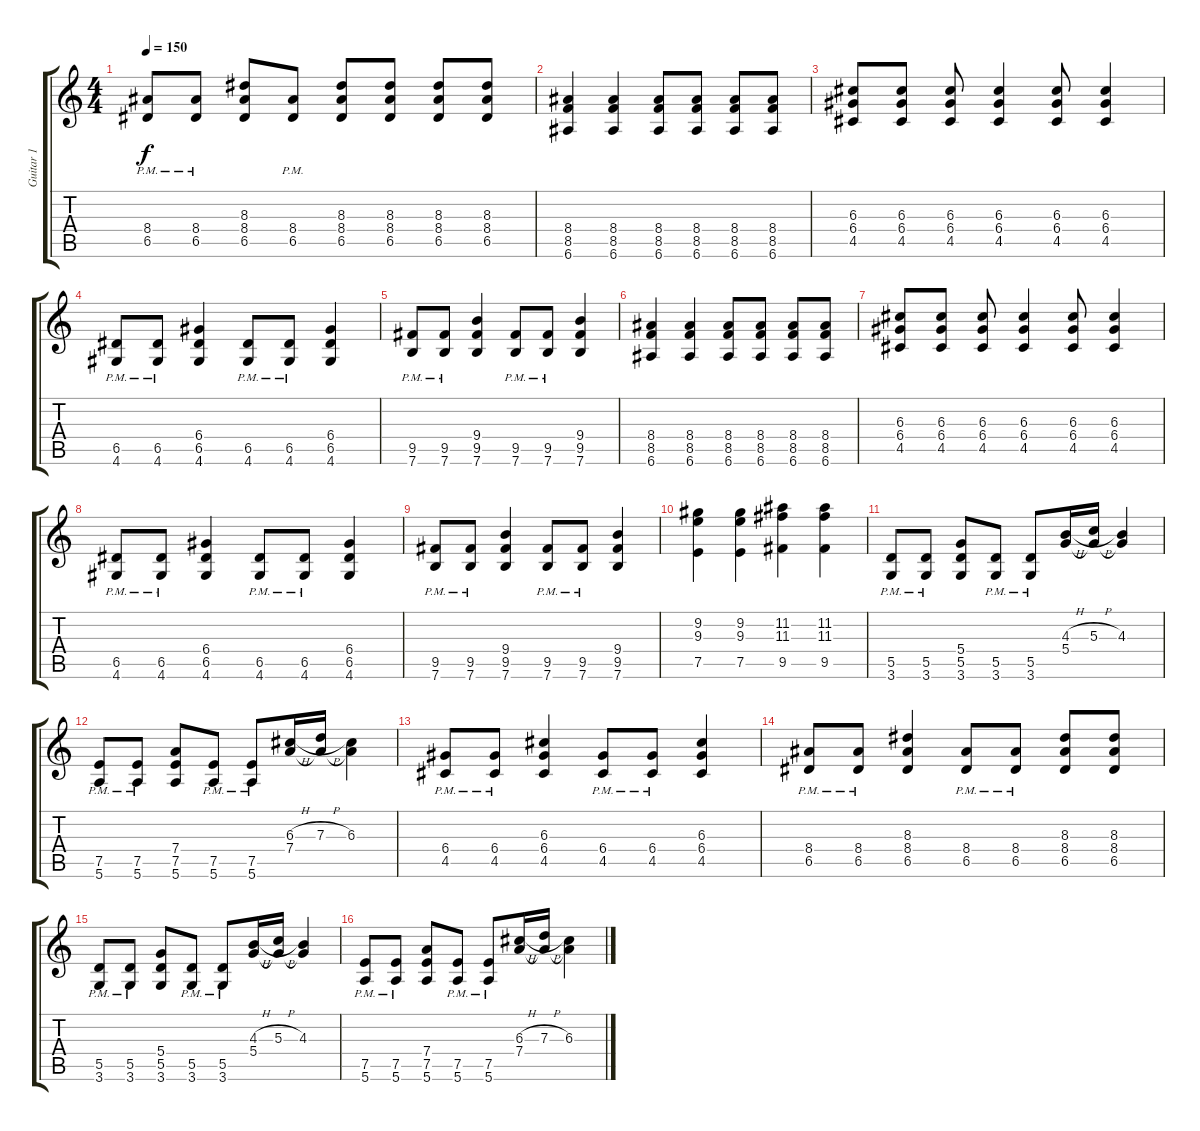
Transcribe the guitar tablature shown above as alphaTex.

\track ("Guitar 1" "Guitar 1") {instrument distortionguitar}
\staff {score tabs}
\tuning (E4 B3 G3 D3 A2 E2) {hide}
\ts (4 4)
\tempo 150
\clef g2
\ks c
(8.4{pm} 6.5{pm}).8{dy f} (8.4{pm} 6.5{pm}).8 (8.3 8.4 6.5).8 (8.4{pm} 6.5{pm}).8 (8.3 8.4 6.5).8 (8.3 8.4 6.5).8 (8.3 8.4 6.5).8 (8.3 8.4 6.5).8 |
(8.4 8.5 6.6).4 (8.4 8.5 6.6).4 (8.4 8.5 6.6).8 (8.4 8.5 6.6).8 (8.4 8.5 6.6).8 (8.4 8.5 6.6).8 |
(6.3 6.4 4.5).8 (6.3 6.4 4.5).8 (6.3 6.4 4.5).8 (6.3 6.4 4.5).4 (6.3 6.4 4.5).8 (6.3 6.4 4.5).4 |
(6.5{pm} 4.6{pm}).8 (6.5{pm} 4.6{pm}).8 (6.4 6.5 4.6).4 (6.5{pm} 4.6{pm}).8 (6.5{pm} 4.6{pm}).8 (6.4 6.5 4.6).4 |
(9.5{pm} 7.6{pm}).8 (9.5{pm} 7.6{pm}).8 (9.4 9.5 7.6).4 (9.5{pm} 7.6{pm}).8 (9.5{pm} 7.6{pm}).8 (9.4 9.5 7.6).4 |
(8.4 8.5 6.6).4 (8.4 8.5 6.6).4 (8.4 8.5 6.6).8 (8.4 8.5 6.6).8 (8.4 8.5 6.6).8 (8.4 8.5 6.6).8 |
(6.3 6.4 4.5).8 (6.3 6.4 4.5).8 (6.3 6.4 4.5).8 (6.3 6.4 4.5).4 (6.3 6.4 4.5).8 (6.3 6.4 4.5).4 |
(6.5{pm} 4.6{pm}).8 (6.5{pm} 4.6{pm}).8 (6.4 6.5 4.6).4 (6.5{pm} 4.6{pm}).8 (6.5{pm} 4.6{pm}).8 (6.4 6.5 4.6).4 |
(9.5{pm} 7.6{pm}).8 (9.5{pm} 7.6{pm}).8 (9.4 9.5 7.6).4 (9.5{pm} 7.6{pm}).8 (9.5{pm} 7.6{pm}).8 (9.4 9.5 7.6).4 |
(9.2 9.3 7.5).4 (9.2 9.3 7.5).4 (11.2 11.3 9.5).4 (11.2 11.3 9.5).4 |
(5.5{pm} 3.6{pm}).8 (5.5{pm} 3.6{pm}).8 (5.4 5.5 3.6).8 (5.5{pm} 3.6{pm}).8 (5.5{pm} 3.6{pm}).8 (4.3{h} 5.4).16 (5.3{h} 5.4{t}).16 (4.3 5.4{t}).4 |
(7.5{pm} 5.6{pm}).8 (7.5{pm} 5.6{pm}).8 (7.4 7.5 5.6).8 (7.5{pm} 5.6{pm}).8 (7.5{pm} 5.6{pm}).8 (6.3{h} 7.4).16 (7.3{h} 7.4{t}).16 (6.3 7.4{t}).4 |
(6.4{pm} 4.5{pm}).8 (6.4{pm} 4.5{pm}).8 (6.3 6.4 4.5).4 (6.4{pm} 4.5{pm}).8 (6.4{pm} 4.5{pm}).8 (6.3 6.4 4.5).4 |
(8.4{pm} 6.5{pm}).8 (8.4{pm} 6.5{pm}).8 (8.3 8.4 6.5).4 (8.4{pm} 6.5{pm}).8 (8.4{pm} 6.5{pm}).8 (8.3 8.4 6.5).8 (8.3 8.4 6.5).8 |
(5.5{pm} 3.6{pm}).8 (5.5{pm} 3.6{pm}).8 (5.4 5.5 3.6).8 (5.5{pm} 3.6{pm}).8 (5.5{pm} 3.6{pm}).8 (4.3{h} 5.4).16 (5.3{h} 5.4{t}).16 (4.3 5.4{t}).4 |
(7.5{pm} 5.6{pm}).8 (7.5{pm} 5.6{pm}).8 (7.4 7.5 5.6).8 (7.5{pm} 5.6{pm}).8 (7.5{pm} 5.6{pm}).8 (6.3{h} 7.4).16 (7.3{h} 7.4{t}).16 (6.3 7.4{t}).4
